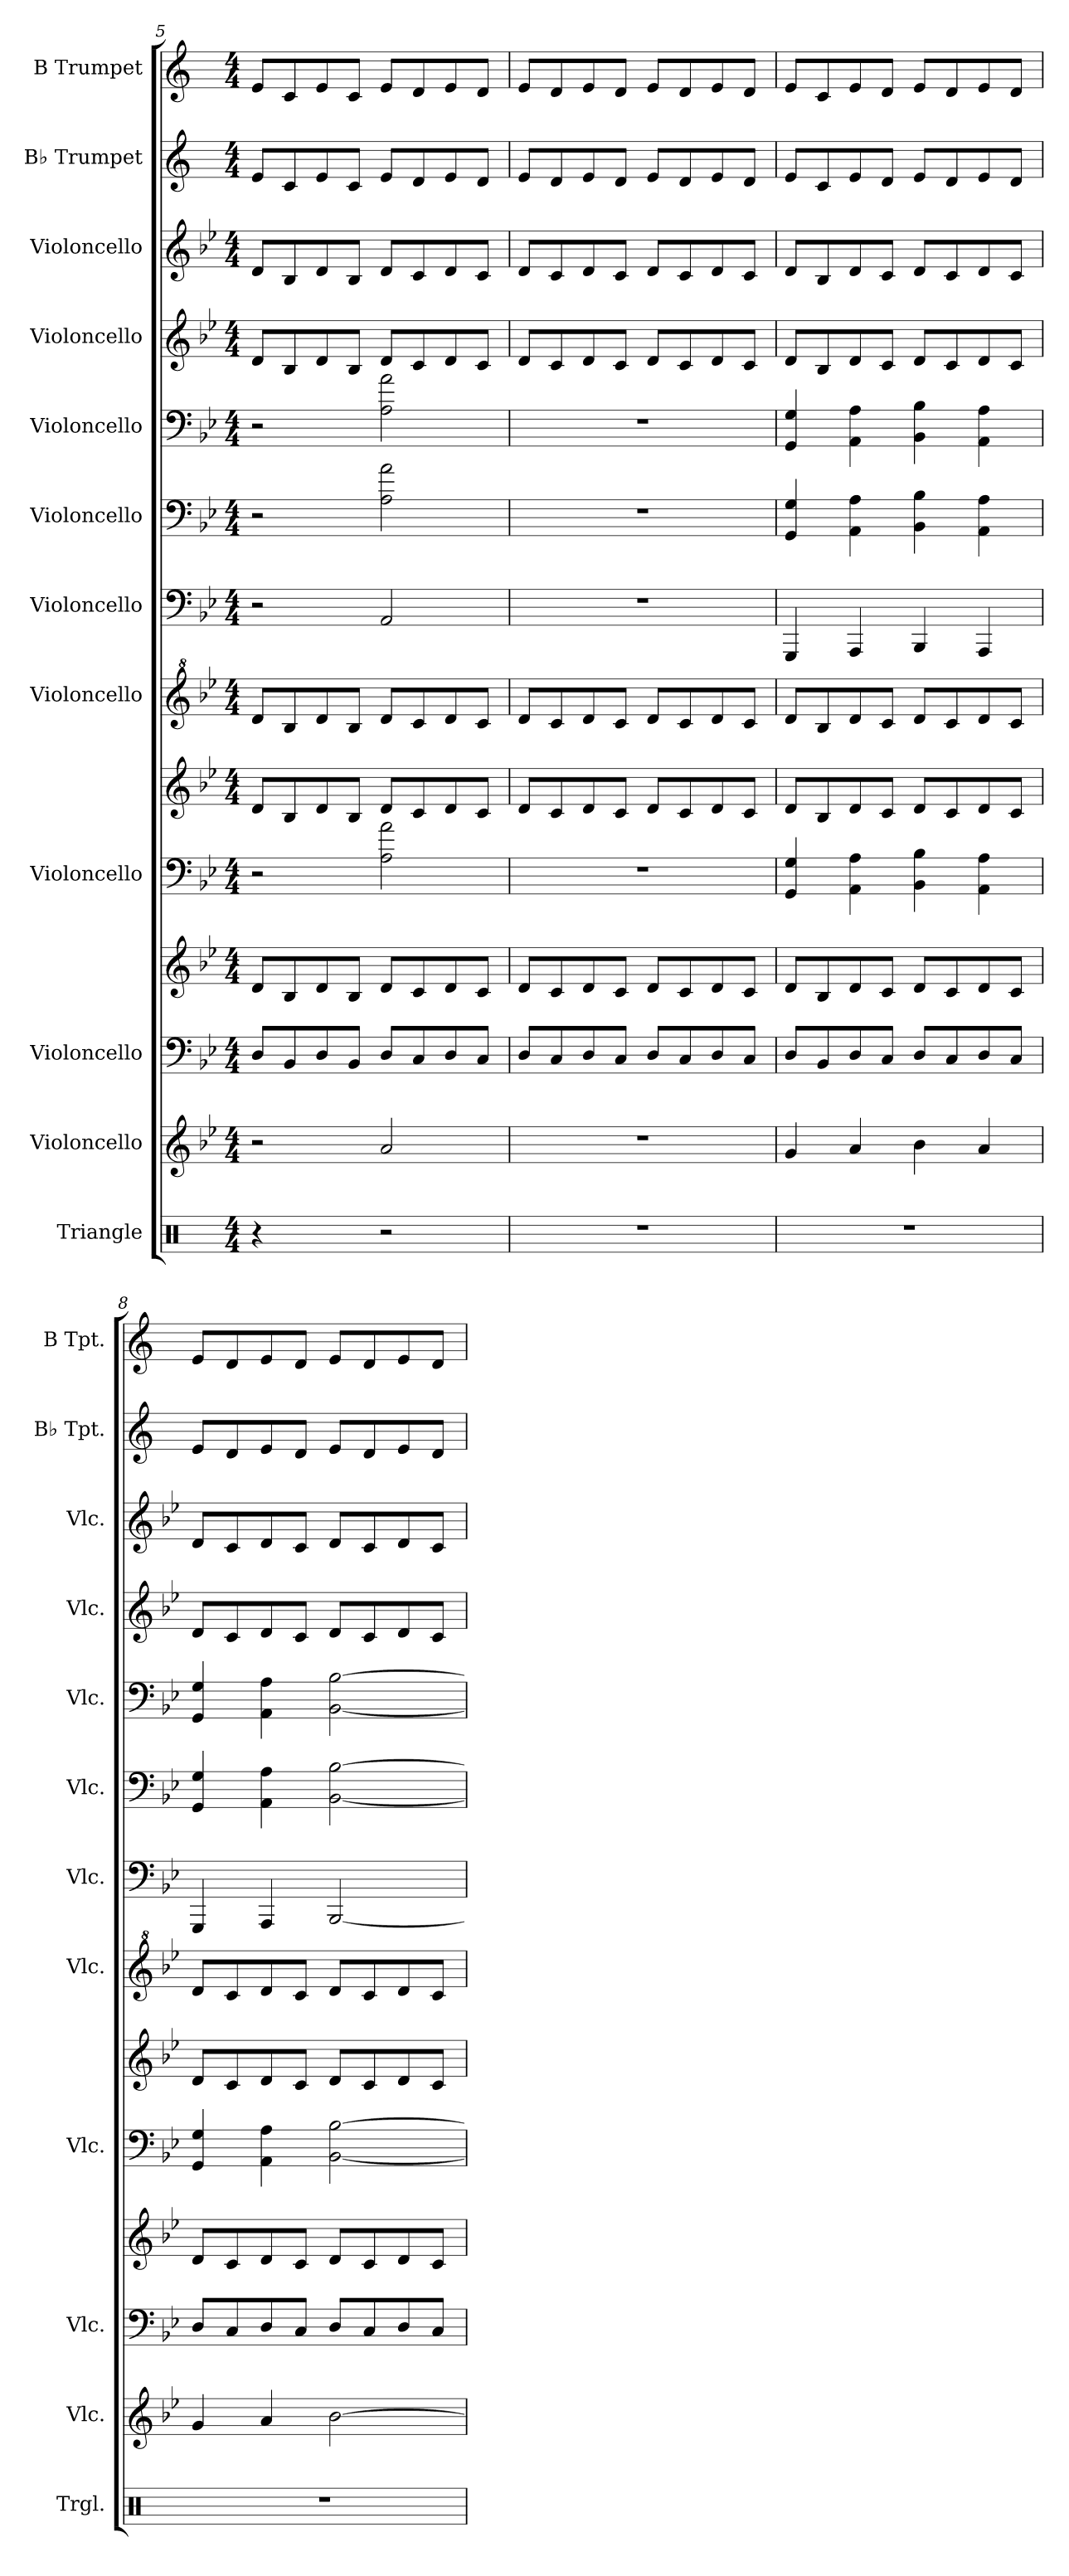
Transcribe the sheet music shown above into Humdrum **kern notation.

**kern	**kern	**kern	**kern	**kern	**kern	**kern	**kern	**kern	**kern	**kern	**kern	**kern	**kern
*part12	*part11	*part10	*part10	*part9	*part9	*part8	*part7	*part6	*part5	*part4	*part3	*part2	*part1
*staff14	*staff13	*staff12	*staff11	*staff10	*staff9	*staff8	*staff7	*staff6	*staff5	*staff4	*staff3	*staff2	*staff1
*I"Triangle	*I"Violoncello	*I"Violoncello	*	*I"Violoncello	*	*I"Violoncello	*I"Violoncello	*I"Violoncello	*I"Violoncello	*I"Violoncello	*I"Violoncello	*I"B♭ Trumpet	*I"B Trumpet
*I'Trgl.	*I'Vlc.	*I'Vlc.	*	*I'Vlc.	*	*I'Vlc.	*I'Vlc.	*I'Vlc.	*I'Vlc.	*I'Vlc.	*I'Vlc.	*I'B♭ Tpt.	*I'B Tpt.
!!LO:PB:g=z
*clefX	*clefG2	*clefF4	*clefG2	*clefF4	*clefG2	*clefG^2	*clefF4	*clefF4	*clefF4	*clefG2	*clefG2	*clefG2	*clefG2
*	*	*	*	*	*	*	*	*	*	*	*	*ITrd1c2	*ITrd1c2
*k[]	*k[b-e-]	*k[b-e-]	*k[b-e-]	*k[b-e-]	*k[b-e-]	*k[b-e-]	*k[b-e-]	*k[b-e-]	*k[b-e-]	*k[b-e-]	*k[b-e-]	*k[b-e-]	*k[b-e-]
*C:	*B-:	*B-:	*B-:	*B-:	*B-:	*B-:	*B-:	*B-:	*B-:	*B-:	*B-:	*B-:	*B-:
*M4/4	*M4/4	*M4/4	*M4/4	*M4/4	*M4/4	*M4/4	*M4/4	*M4/4	*M4/4	*M4/4	*M4/4	*M4/4	*M4/4
=5	=5	=5	=5	=5	=5	=5	=5	=5	=5	=5	=5	=5	=5
4r	2r	8D/L	8d/L	2r	8d/L	8dd/L	2r	2r	2r	8d/L	8d/L	8d/L	8d/L
.	.	8BB-/	8B-/	.	8B-/	8b-/	.	.	.	8B-/	8B-/	8B-/	8B-/
4R\	.	8D/	8d/	.	8d/	8dd/	.	.	.	8d/	8d/	8d/	8d/
.	.	8BB-/J	8B-/J	.	8B-/J	8b-/J	.	.	.	8B-/J	8B-/J	8B-/J	8B-/J
2r	2a/	8D/L	8d/L	2A\ 2a\	8d/L	8dd/L	2AA/	2A\ 2a\	2A\ 2a\	8d/L	8d/L	8d/L	8d/L
.	.	8C/	8c/	.	8c/	8cc/	.	.	.	8c/	8c/	8c/	8c/
.	.	8D/	8d/	.	8d/	8dd/	.	.	.	8d/	8d/	8d/	8d/
.	.	8C/J	8c/J	.	8c/J	8cc/J	.	.	.	8c/J	8c/J	8c/J	8c/J
=6	=6	=6	=6	=6	=6	=6	=6	=6	=6	=6	=6	=6	=6
1r	1r	8D/L	8d/L	1r	8d/L	8dd/L	1r	1r	1r	8d/L	8d/L	8d/L	8d/L
.	.	8C/	8c/	.	8c/	8cc/	.	.	.	8c/	8c/	8c/	8c/
.	.	8D/	8d/	.	8d/	8dd/	.	.	.	8d/	8d/	8d/	8d/
.	.	8C/J	8c/J	.	8c/J	8cc/J	.	.	.	8c/J	8c/J	8c/J	8c/J
.	.	8D/L	8d/L	.	8d/L	8dd/L	.	.	.	8d/L	8d/L	8d/L	8d/L
.	.	8C/	8c/	.	8c/	8cc/	.	.	.	8c/	8c/	8c/	8c/
.	.	8D/	8d/	.	8d/	8dd/	.	.	.	8d/	8d/	8d/	8d/
.	.	8C/J	8c/J	.	8c/J	8cc/J	.	.	.	8c/J	8c/J	8c/J	8c/J
=7	=7	=7	=7	=7	=7	=7	=7	=7	=7	=7	=7	=7	=7
1r	4g/	8D/L	8d/L	4GG/ 4G/	8d/L	8dd/L	4GGG/	4GG/ 4G/	4GG/ 4G/	8d/L	8d/L	8d/L	8d/L
.	.	8BB-/	8B-/	.	8B-/	8b-/	.	.	.	8B-/	8B-/	8B-/	8B-/
.	4a/	8D/	8d/	4AA\ 4A\	8d/	8dd/	4AAA/	4AA\ 4A\	4AA\ 4A\	8d/	8d/	8d/	8d/
.	.	8C/J	8c/J	.	8c/J	8cc/J	.	.	.	8c/J	8c/J	8c/J	8c/J
.	4b-\	8D/L	8d/L	4BB-\ 4B-\	8d/L	8dd/L	4BBB-/	4BB-\ 4B-\	4BB-\ 4B-\	8d/L	8d/L	8d/L	8d/L
.	.	8C/	8c/	.	8c/	8cc/	.	.	.	8c/	8c/	8c/	8c/
.	4a/	8D/	8d/	4AA\ 4A\	8d/	8dd/	4AAA/	4AA\ 4A\	4AA\ 4A\	8d/	8d/	8d/	8d/
.	.	8C/J	8c/J	.	8c/J	8cc/J	.	.	.	8c/J	8c/J	8c/J	8c/J
=8	=8	=8	=8	=8	=8	=8	=8	=8	=8	=8	=8	=8	=8
1r	4g/	8D/L	8d/L	4GG/ 4G/	8d/L	8dd/L	4GGG/	4GG/ 4G/	4GG/ 4G/	8d/L	8d/L	8d/L	8d/L
.	.	8C/	8c/	.	8c/	8cc/	.	.	.	8c/	8c/	8c/	8c/
.	4a/	8D/	8d/	4AA\ 4A\	8d/	8dd/	4AAA/	4AA\ 4A\	4AA\ 4A\	8d/	8d/	8d/	8d/
.	.	8C/J	8c/J	.	8c/J	8cc/J	.	.	.	8c/J	8c/J	8c/J	8c/J
.	[2b-\	8D/L	8d/L	[2BB-\ [2B-\	8d/L	8dd/L	[2BBB-/	[2BB-\ [2B-\	[2BB-\ [2B-\	8d/L	8d/L	8d/L	8d/L
.	.	8C/	8c/	.	8c/	8cc/	.	.	.	8c/	8c/	8c/	8c/
.	.	8D/	8d/	.	8d/	8dd/	.	.	.	8d/	8d/	8d/	8d/
.	.	8C/J	8c/J	.	8c/J	8cc/J	.	.	.	8c/J	8c/J	8c/J	8c/J
=	=	=	=	=	=	=	=	=	=	=	=	=	=
*-	*-	*-	*-	*-	*-	*-	*-	*-	*-	*-	*-	*-	*-
